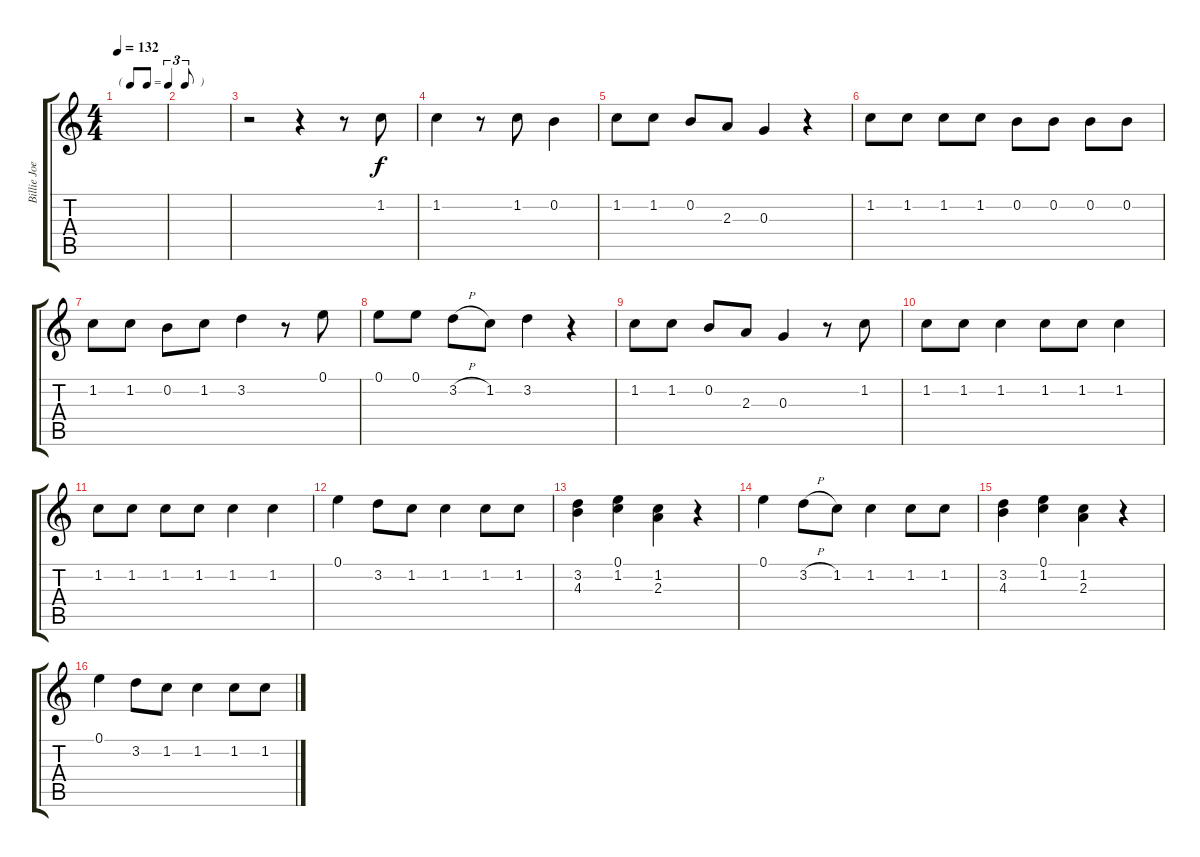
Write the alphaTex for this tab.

\track ("Billie Joe (Voice)" "Billie Joe") {instrument acousticguitarnylon}
\staff {score tabs}
\tuning (E4 B3 G3 D3 A2 E2) {hide}
\ts (4 4)
\tf triplet8th
\tempo 132
\clef g2
\ks c
|
|
r.2 r.4 r.8 1.2.8 |
1.2.4 r.8 1.2.8 0.2.4 |
1.2.8 1.2.8 0.2.8 2.3.8 0.3.4 r.4 |
1.2.8 1.2.8 1.2.8 1.2.8 0.2.8 0.2.8 0.2.8 0.2.8 |
1.2.8 1.2.8 0.2.8 1.2.8 3.2.4 r.8 0.1.8 |
0.1.8 0.1.8 3.2{h}.8 1.2.8 3.2.4 r.4 |
1.2.8 1.2.8 0.2.8 2.3.8 0.3.4 r.8 1.2.8 |
1.2.8 1.2.8 1.2.4 1.2.8 1.2.8 1.2.4 |
1.2.8 1.2.8 1.2.8 1.2.8 1.2.4 1.2.4 |
0.1.4 3.2.8 1.2.8 1.2.4 1.2.8 1.2.8 |
(3.2 4.3).4 (0.1 1.2).4 (1.2 2.3).4 r.4 |
0.1.4 3.2{h}.8 1.2.8 1.2.4 1.2.8 1.2.8 |
(3.2 4.3).4 (0.1 1.2).4 (1.2 2.3).4 r.4 |
0.1.4 3.2.8 1.2.8 1.2.4 1.2.8 1.2.8
